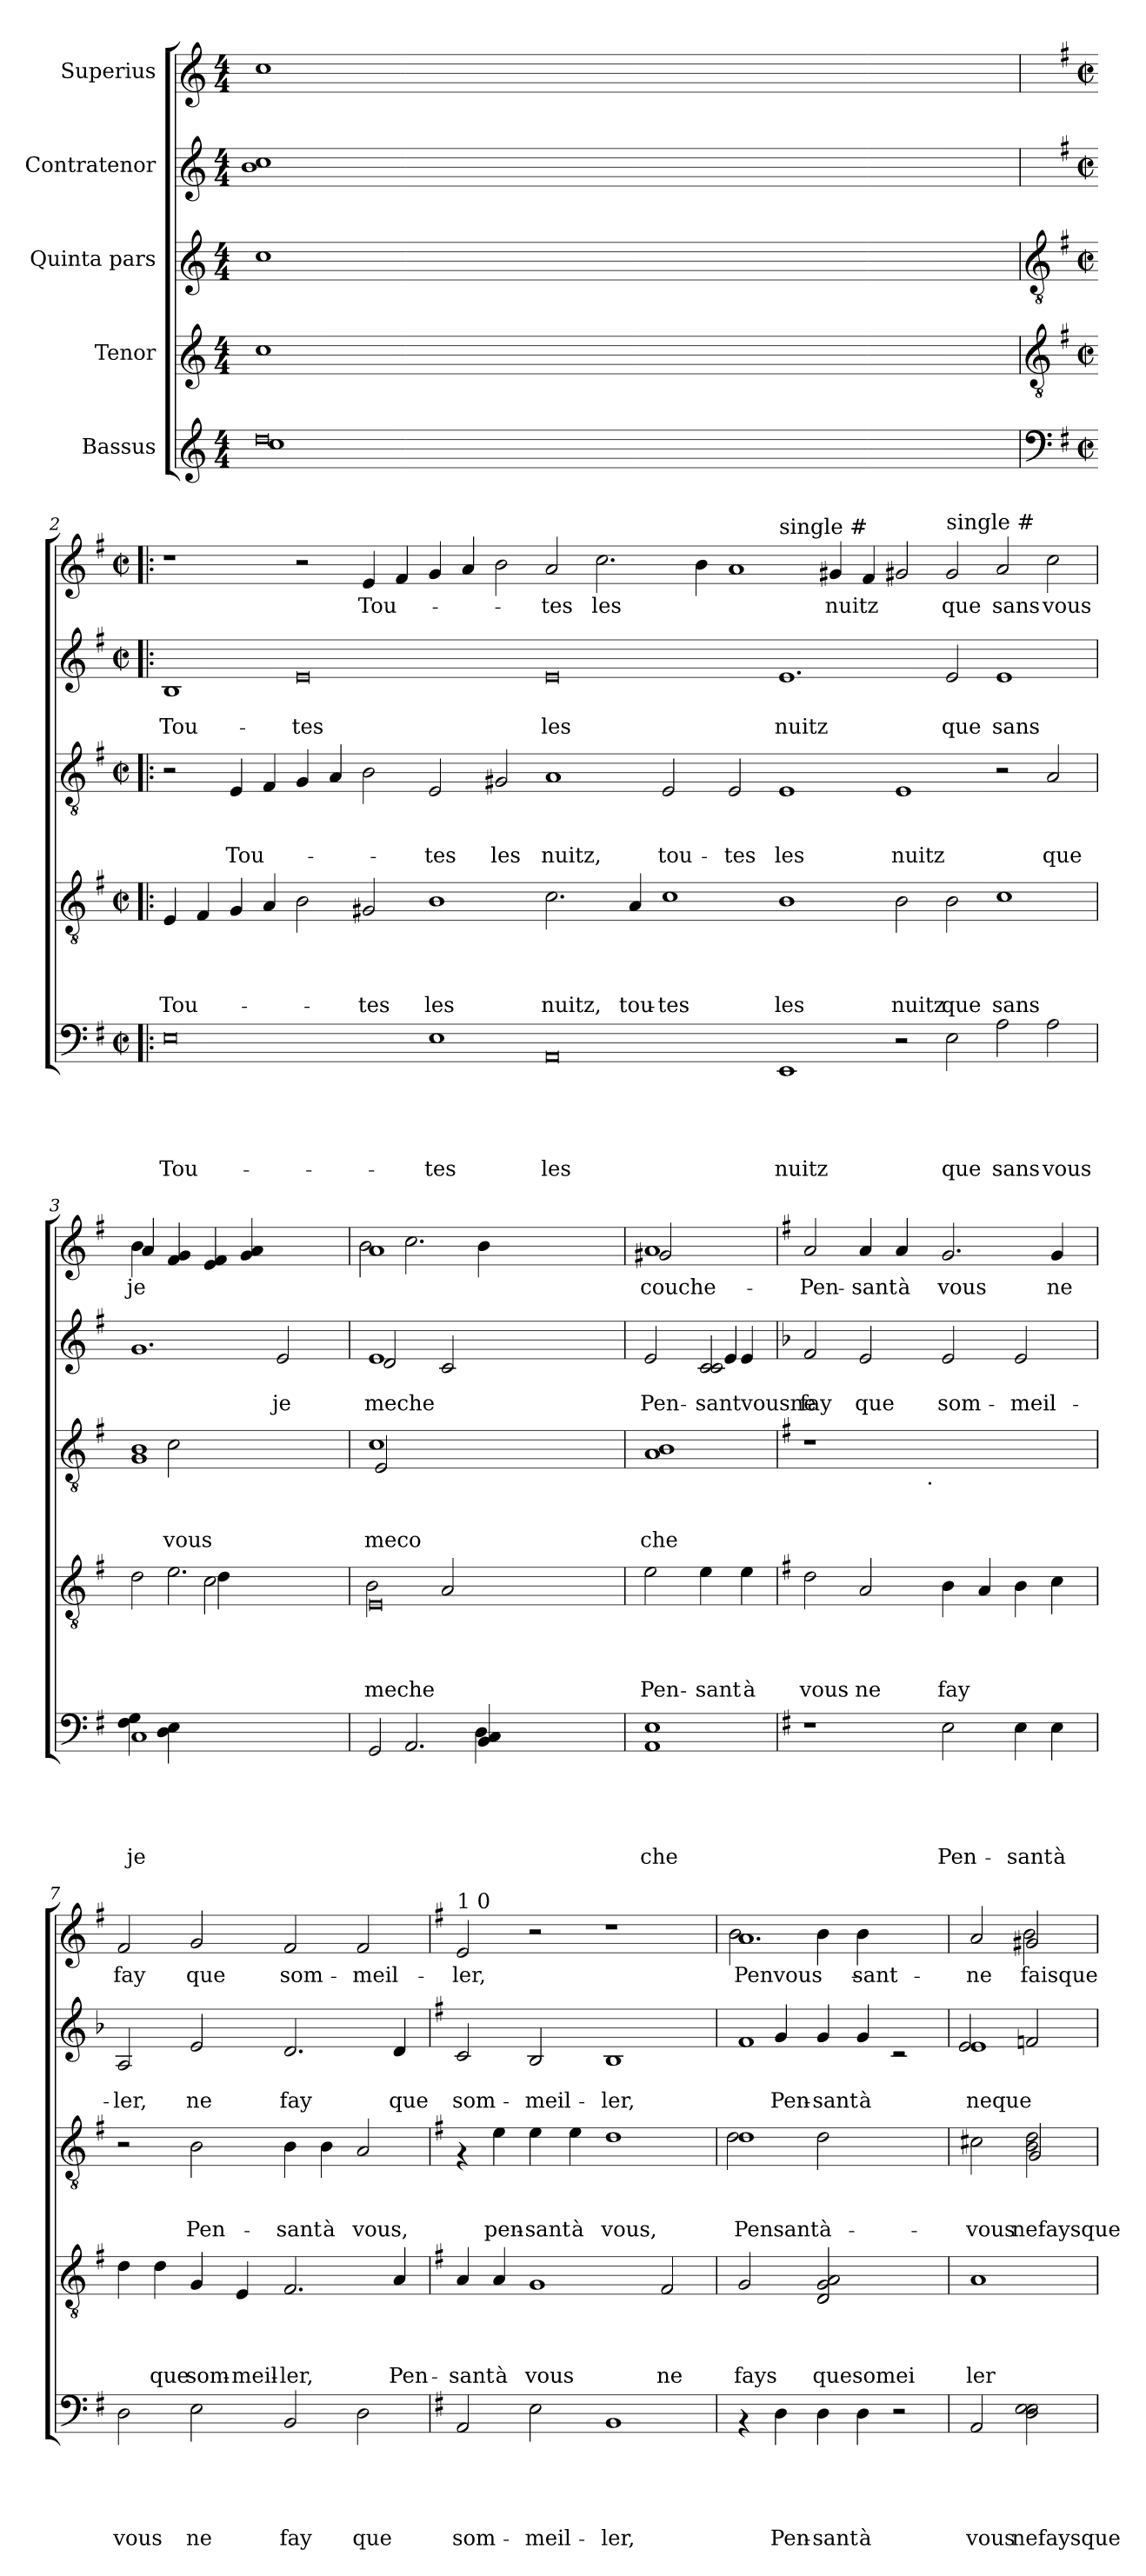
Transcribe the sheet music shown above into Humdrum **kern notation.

**kern	**text	**text	**text	**text	**text	**kern	**text	**text	**text	**text	**kern	**text	**text	**text	**kern	**text	**text	**kern	**text
*part5	*part5	*part5	*part5	*part5	*part5	*part4	*part4	*part4	*part4	*part4	*part3	*part3	*part3	*part3	*part2	*part2	*part2	*part1	*part1
*staff5	*staff5	*staff5	*staff5	*staff5	*staff5	*staff4	*staff4	*staff4	*staff4	*staff4	*staff3	*staff3	*staff3	*staff3	*staff2	*staff2	*staff2	*staff1	*staff1
*I"Bassus	*	*	*	*	*	*I"Tenor	*	*	*	*	*I"Quinta pars	*	*	*	*I"Contratenor	*	*	*I"Superius	*
*clefG2	*	*	*	*	*	*clefG2	*	*	*	*	*clefG2	*	*	*	*clefG2	*	*	*clefG2	*
*k[]	*	*	*	*	*	*k[]	*	*	*	*	*k[]	*	*	*	*k[]	*	*	*k[]	*
*C:	*	*	*	*	*	*C:	*	*	*	*	*C:	*	*	*	*C:	*	*	*C:	*
*M4/4	*	*	*	*	*	*M4/4	*	*	*	*	*M4/4	*	*	*	*M4/4	*	*	*M4/4	*
=1	=1	=1	=1	=1	=1	=1	=1	=1	=1	=1	=1	=1	=1	=1	=1	=1	=1	=1	=1
*^	*	*	*	*	*	*	*	*	*	*	*	*	*	*	*	*	*	*	*
0dd	1cc	.	.	.	.	.	1cc	.	.	.	.	1cc	.	.	.	1b 1cc	.	.	1cc	.
.	1ryy	.	.	.	.	.	1ryy	.	.	.	.	1ryy	.	.	.	1ryy	.	.	1ryy	.
*v	*v	*	*	*	*	*	*	*	*	*	*	*	*	*	*	*	*	*	*	*
=2!|:	=2!|:	=2!|:	=2!|:	=2!|:	=2!|:	=2!|:	=2!|:	=2!|:	=2!|:	=2!|:	=2!|:	=2!|:	=2!|:	=2!|:	=2!|:	=2!|:	=2!|:	=2!|:	=2!|:
*clefF4	*	*	*	*	*	*clefGv2	*	*	*	*	*clefGv2	*	*	*	*	*	*	*	*
*k[f#]	*	*	*	*	*	*k[f#]	*	*	*	*	*k[f#]	*	*	*	*k[f#]	*	*	*k[f#]	*
*G:	*	*	*	*	*	*G:	*	*	*	*	*G:	*	*	*	*G:	*	*	*G:	*
*M2/2	*	*	*	*	*	*M2/2	*	*	*	*	*M2/2	*	*	*	*M2/2	*	*	*M2/2	*
*met(c|)	*	*	*	*	*	*met(c|)	*	*	*	*	*met(c|)	*	*	*	*met(c|)	*	*	*met(c|)	*
*^	*	*	*	*	*	*	*	*	*	*	*	*	*	*	*	*	*	*	*
!	!	!	!	!	!	!LO:LY:b	!	!	!	!	!LO:LY:b	!	!	!	!	!	!	!LO:LY:b	!	!
*v	*v	*	*	*	*	*	*	*	*	*	*	*	*	*	*	*	*	*	*^	*
0E	.	.	.	.	Tou-	4E/	.	.	.	Tou-	2r	.	.	.	1B	.	Tou-	1r	1ryy	.
.	.	.	.	.	.	4F#/	.	.	.	.	.	.	.	.	.	.	.	.	.	.
!	!	!	!	!	!	!	!	!	!	!	!	!	!	!LO:LY:b	!	!	!	!	!	!
.	.	.	.	.	.	4G/	.	.	.	.	4E/	.	.	Tou-	.	.	.	.	.	.
.	.	.	.	.	.	4A/	.	.	.	.	4F#/	.	.	.	.	.	.	.	.	.
!	!	!	!	!	!	!	!	!	!	!	!	!	!	!	!	!	!LO:LY:b	!	!	!
.	.	.	.	.	.	2B\	.	.	.	.	4G/	.	.	.	0e	.	-tes	2r	00ryy	.
.	.	.	.	.	.	.	.	.	.	.	4A/	.	.	.	.	.	.	.	.	.
!	!	!	!	!	!	!	!	!	!	!LO:LY:b	!	!	!	!	!	!	!	!	!	!LO:LY:b
.	.	.	.	.	.	2G#X/	.	.	.	-tes	2B\	.	.	.	.	.	.	4e/	.	Tou-
.	.	.	.	.	.	.	.	.	.	.	.	.	.	.	.	.	.	4f#/	.	.
!	!	!	!	!	!LO:LY:b	!	!	!	!	!LO:LY:b	!	!	!	!LO:LY:b	!	!	!	!	!	!
1E	.	.	.	.	-tes	1B	.	.	.	les	2E/	.	.	-tes	.	.	.	4g/	.	.
.	.	.	.	.	.	.	.	.	.	.	.	.	.	.	.	.	.	4a/	.	.
!	!	!	!	!	!	!	!	!	!	!	!	!	!	!LO:LY:b	!	!	!	!	!	!
.	.	.	.	.	.	.	.	.	.	.	2G#X/	.	.	les	.	.	.	2b\	.	.
!	!	!	!	!	!LO:LY:b	!	!	!	!	!LO:LY:b	!	!	!	!LO:LY:b	!	!	!LO:LY:b	!	!	!LO:LY:b
0AA	.	.	.	.	les	2.c\	.	.	.	nuitz,	1A	.	.	nuitz,	0e	.	les	2a/	.	-tes
!	!	!	!	!	!	!	!	!	!	!	!	!	!	!	!	!	!	!	!	!LO:LY:b
.	.	.	.	.	.	.	.	.	.	.	.	.	.	.	.	.	.	2.cc\	.	les
!	!	!	!	!	!	!	!	!	!	!LO:LY:b	!	!	!	!	!	!	!	!	!	!
.	.	.	.	.	.	4A/	.	.	.	tou-	.	.	.	.	.	.	.	.	.	.
!	!	!	!	!	!	!	!	!	!	!LO:LY:b	!	!	!	!LO:LY:b	!	!	!	!	!	!
.	.	.	.	.	.	1c	.	.	.	-tes	2E/	.	.	tou-	.	.	.	.	.	.
.	.	.	.	.	.	.	.	.	.	.	.	.	.	.	.	.	.	4b\	.	.
!	!	!	!	!	!	!	!	!	!	!	!	!	!	!LO:LY:b	!	!	!	!	!	!
.	.	.	.	.	.	.	.	.	.	.	2E/	.	.	-tes	.	.	.	1a	.	.
!	!	!	!	!	!	!	!	!	!	!	!	!	!	!	!	!	!	!	!LO:TX:a:t=single #	!
!	!	!	!	!	!LO:LY:b	!	!	!	!	!LO:LY:b	!	!	!	!LO:LY:b	!	!	!LO:LY:b	!	!	!
1EE	.	.	.	.	nuitz	1B	.	.	.	les	1E	.	.	les	1.e	.	nuitz	.	0.ryy	.
!	!	!	!	!	!	!	!	!	!	!	!	!	!	!	!	!	!	!	!	!LO:LY:b
.	.	.	.	.	.	.	.	.	.	.	.	.	.	.	.	.	.	4g#/	.	nuitz
.	.	.	.	.	.	.	.	.	.	.	.	.	.	.	.	.	.	4f#/	.	.
!	!	!	!	!	!	!	!	!	!	!LO:LY:b	!	!	!	!LO:LY:b	!	!	!	!	!	!
2r	.	.	.	.	.	2B\	.	.	.	nuitz	1E	.	.	nuitz	.	.	.	2g#X/	.	.
!	!	!	!	!	!	!	!	!	!	!	!	!	!	!	!	!	!	!LO:TX:a:t=single #	!	!
!	!	!	!	!	!LO:LY:b	!	!	!	!	!LO:LY:b	!	!	!	!	!	!	!LO:LY:b	!	!	!LO:LY:b
2E\	.	.	.	.	que	2B\	.	.	.	que	.	.	.	.	2e/	.	que	2g#/	.	que
!	!	!	!	!	!LO:LY:b	!	!	!	!	!LO:LY:b	!	!	!	!	!	!	!LO:LY:b	!	!	!LO:LY:b
2A\	.	.	.	.	sans	1c	.	.	.	sans	2r	.	.	.	1e	.	sans	2a</	.	sans
!	!	!	!	!	!LO:LY:b	!	!	!	!	!	!	!	!	!LO:LY:b	!	!	!	!	!	!LO:LY:b
2A\	.	.	.	.	vous	.	.	.	.	.	2A/	.	.	que	.	.	.	2cc\	.	vous
!!LO:LB:g=z	!!
=3	=3	=3	=3	=3	=3	=3	=3	=3	=3	=3	=3	=3	=3	=3	=3	=3	=3	=3	=3	=3
*^	*	*	*	*	*	*	*	*	*	*	*	*	*	*	*	*	*	*	*	*
!	!	!	!	!	!	!LO:LY:b	!	!	!	!	!	!	!	!	!	!	!	!	!	!	!LO:LY:b
*	*	*	*	*	*	*	*^	*	*	*	*	*^	*	*	*	*^	*	*	*	*	*
*	*	*	*	*	*	*	*	*^	*	*	*	*	*	*	*	*	*	*	*	*	*	*	*	*
1C	4F#\ 4G\	.	.	.	.	je	2d\	4ryy	2ryy	.	.	.	.	1G 1B	4ryy	.	.	.	1.g	1ryy	.	.	4b\	4a/	je
!	!	!	!	!	!	!	!	!	!	!	!	!	!	!	!	!	!	!LO:LY:b	!	!	!	!	!	!	!
.	4D\ 4E\	.	.	.	.	.	.	2.e\	.	.	.	.	.	.	2c\	.	.	vous	.	.	.	.	4f#/ 4g/	2ryy	.
.	2ryy	.	.	.	.	.	2c\	.	4d\	.	.	.	.	.	.	.	.	.	.	.	.	.	4e/ 4f#/	.	.
.	.	.	.	.	.	.	.	.	2ryy	.	.	.	.	.	2ryy	.	.	.	.	.	.	.	4g/ 4a/	2.ryy	.
!	!	!	!	!	!	!	!	!	!	!	!	!	!	!	!	!	!	!	!	!	!	!LO:LY:b	!	!	!
2ryy	2ryy	.	.	.	.	.	2ryy	2ryy	.	.	.	.	.	2ryy	.	.	.	.	.	2e/	.	je	2ryy	.	.
.	.	.	.	.	.	.	.	.	4ryy	.	.	.	.	.	4ryy	.	.	.	.	.	.	.	.	.	.
*	*	*	*	*	*	*	*	*	*	*	*	*	*	*	*	*	*	*	*	*	*	*	*v	*v	*
=4	=4	=4	=4	=4	=4	=4	=4	=4	=4	=4	=4	=4	=4	=4	=4	=4	=4	=4	=4	=4	=4	=4	=4	=4
*^	*^	*	*	*	*	*	*	*	*	*	*	*	*	*	*	*	*	*	*	*	*	*	*	*
!	!	!	!	!	!	!	!	!	!	!	!	!	!	!	!LO:LY:b	!	!	!	!	!LO:LY:b	!	!	!	!LO:LY:b	!	!
*	*	*	*	*	*	*	*	*	*	*	*	*	*	*	*	*	*	*	*	*	*	*	*	*	*^	*
*	*	*	*	*	*	*	*	*	*	*	*	*	*	*	*	*	*	*	*	*	*	*	*	*	*	*^	*
*	*	*	*	*	*	*	*	*	*	*v	*v	*	*	*	*	*	*	*	*	*	*	*	*	*	*	*	*^	*
2GG/	4ryy	2.ryy	2.ryy	.	.	.	.	.	0E	2B\	.	.	.	meche	1c	2E/	.	.	meco	1e	2d/	.	meche	1a	2b\	4ryy	2.ryy	.
.	2.AA/	.	.	.	.	.	.	.	.	.	.	.	.	.	.	.	.	.	.	.	.	.	.	.	.	2.cc\	.	.
1ryy	.	.	.	.	.	.	.	.	.	2A/	.	.	.	.	.	1ryy	.	.	.	.	2c/	.	.	.	1ryy	.	.	.
.	.	4BB/ 4C/	4D\	.	.	.	.	.	.	.	.	.	.	.	.	.	.	.	.	.	.	.	.	.	.	.	4b\	.
.	1ryy	1ryy	1ryy	.	.	.	.	.	.	1ryy	.	.	.	.	1ryy	.	.	.	.	1ryy	1ryy	.	.	1ryy	.	1ryy	1ryy	.
2ryy	.	.	.	.	.	.	.	.	.	.	.	.	.	.	.	2ryy	.	.	.	.	.	.	.	.	2ryy	.	.	.
*v	*v	*v	*v	*	*	*	*	*	*	*	*	*	*	*	*	*	*	*	*	*	*	*	*	*	*v	*v	*v	*
*	*	*	*	*	*	*v	*v	*	*	*	*	*	*	*	*	*	*	*	*	*	*	*	*
=5	=5	=5	=5	=5	=5	=5	=5	=5	=5	=5	=5	=5	=5	=5	=5	=5	=5	=5	=5	=5	=5	=5
!	!	!	!	!	!LO:LY:b	!	!	!	!	!LO:LY:b	!	!	!	!	!LO:LY:b	!	!	!	!LO:LY:b	!	!	!LO:LY:b
*	*	*	*	*	*	*	*	*	*	*	*v	*v	*	*	*	*	*	*	*	*	*	*
1AA 1E	.	.	.	.	che	2e\	.	.	.	Pen-	1A 1B	.	.	che	2e/	2ryy	.	Pen-	1a	2g#X/	couche-
!	!	!	!	!	!	!	!	!	!	!LO:LY:b	!	!	!	!	!	!	!	!LO:LY:b	!	!	!
.	.	.	.	.	.	4e\	.	.	.	-sant	.	.	.	.	2c/ 2c/	4e/	.	-santvousne	.	2ryy	.
!	!	!	!	!	!	!	!	!	!	!LO:LY:b	!	!	!	!	!	!	!	!	!	!	!
.	.	.	.	.	.	4e\	.	.	.	à	.	.	.	.	.	4e/	.	.	.	.	.
*	*	*	*	*	*	*	*	*	*	*	*	*	*	*	*v	*v	*	*	*	*	*
*	*	*	*	*	*	*	*	*	*	*	*	*	*	*	*	*	*	*v	*v	*
=6	=6	=6	=6	=6	=6	=6	=6	=6	=6	=6	=6	=6	=6	=6	=6	=6	=6	=6	=6
*	*	*	*	*	*	*	*	*	*	*	*	*	*	*	*k[b-]	*	*	*	*
*	*	*	*	*	*	*	*	*	*	*	*	*	*	*	*F:	*	*	*	*
*	*	*	*	*	*	*	*	*	*	*	*	*	*	*	*^	*	*	*	*
!	!	!	!	!	!	!	!	!	!	!LO:LY:b	!	!	!	!	!	!	!	!LO:LY:b	!	!LO:LY:b
*	*	*	*	*	*	*	*	*	*	*	*^	*	*	*	*v	*v	*	*	*	*
1r	.	.	.	.	.	2d\	.	.	.	vous	1r	2...ryy	.	.	.	2f/	.	fay	2a/	-Pen-
!	!	!	!	!	!	!	!	!	!	!LO:LY:b	!	!	!	!	!	!	!	!LO:LY:b	!	!LO:LY:b
.	.	.	.	.	.	2A/	.	.	.	ne	.	.	.	.	.	2e/	.	que	4a/	-sant
!	!	!	!	!	!	!	!	!	!	!	!	!	!	!	!	!	!	!	!	!LO:LY:b
.	.	.	.	.	.	.	.	.	.	.	.	.	.	.	.	.	.	.	4a/	à
!	!	!	!	!	!	!	!	!	!	!	!	!LO:TX:b:t=.	!	!	!	!	!	!	!	!
.	.	.	.	.	.	.	.	.	.	.	.	1ryy	.	.	.	.	.	.	.	.
!	!	!	!	!	!LO:LY:b	!	!	!	!	!LO:LY:b	!	!	!	!	!	!	!	!LO:LY:b	!	!LO:LY:b
2E\	.	.	.	.	Pen-	4B\	.	.	.	fay	1ryy	.	.	.	.	2e/	.	som-	2.g/	vous
.	.	.	.	.	.	4A/	.	.	.	.	.	.	.	.	.	.	.	.	.	.
!	!	!	!	!	!LO:LY:b	!	!	!	!	!	!	!	!	!	!	!	!	!LO:LY:b	!	!
4E\	.	.	.	.	-sant	4B\	.	.	.	.	.	.	.	.	.	2e/	.	-meil-	.	.
!	!	!	!	!	!LO:LY:b	!	!	!	!	!	!	!	!	!	!	!	!	!	!	!LO:LY:b
4E\	.	.	.	.	à	4c\	.	.	.	.	.	.	.	.	.	.	.	.	4g/	ne
.	.	.	.	.	.	.	.	.	.	.	.	16ryy	.	.	.	.	.	.	.	.
=7	=7	=7	=7	=7	=7	=7	=7	=7	=7	=7	=7	=7	=7	=7	=7	=7	=7	=7	=7	=7
!	!	!	!	!	!LO:LY:b	!	!	!	!	!	!	!	!	!	!	!	!	!LO:LY:b	!	!LO:LY:b
*	*	*	*	*	*	*	*	*	*	*	*v	*v	*	*	*	*	*	*	*	*
2D\	.	.	.	.	vous	4d\	.	.	.	.	2r	.	.	.	2A/	.	-ler,	2f#/	fay
!	!	!	!	!	!	!	!	!	!	!LO:LY:b	!	!	!	!	!	!	!	!	!
.	.	.	.	.	.	4d\	.	.	.	que	.	.	.	.	.	.	.	.	.
!	!	!	!	!	!LO:LY:b	!	!	!	!	!LO:LY:b	!	!	!	!LO:LY:b	!	!	!LO:LY:b	!	!LO:LY:b
2E\	.	.	.	.	ne	4G/	.	.	.	som-	2B\	.	.	Pen-	2e/	.	ne	2g/	que
!	!	!	!	!	!	!	!	!	!	!LO:LY:b	!	!	!	!	!	!	!	!	!
.	.	.	.	.	.	4E/	.	.	.	-meil-	.	.	.	.	.	.	.	.	.
!	!	!	!	!	!LO:LY:b	!	!	!	!	!LO:LY:b	!	!	!	!LO:LY:b	!	!	!LO:LY:b	!	!LO:LY:b
2BB/	.	.	.	.	fay	2.F#/	.	.	.	-ler,	4B\	.	.	-sant	2.d/	.	fay	2f#/	som-
!	!	!	!	!	!	!	!	!	!	!	!	!	!	!LO:LY:b	!	!	!	!	!
.	.	.	.	.	.	.	.	.	.	.	4B\	.	.	à	.	.	.	.	.
!	!	!	!	!	!LO:LY:b	!	!	!	!	!	!	!	!	!LO:LY:b	!	!	!	!	!LO:LY:b
2D\	.	.	.	.	que	.	.	.	.	.	2A/	.	.	vous,	.	.	.	2f#/	-meil-
!	!	!	!	!	!	!	!	!	!	!LO:LY:b	!	!	!	!	!	!	!LO:LY:b	!	!
.	.	.	.	.	.	4A/	.	.	.	Pen-	.	.	.	.	4d/	.	que	.	.
!!LO:PB:g=z
=8	=8	=8	=8	=8	=8	=8	=8	=8	=8	=8	=8	=8	=8	=8	=8	=8	=8	=8	=8
*	*	*	*	*	*	*	*	*	*	*	*	*	*	*	*k[f#]	*	*	*	*
*	*	*	*	*	*	*	*	*	*	*	*	*	*	*	*G:	*	*	*	*
!	!	!	!	!	!	!	!	!	!	!	!	!	!	!	!	!	!	!LO:TX:a:t=1 0	!
!	!	!	!	!	!LO:LY:b	!	!	!	!	!LO:LY:b	!	!	!	!	!	!	!LO:LY:b	!	!LO:LY:b
2AA/	.	.	.	.	som-	4A/	.	.	.	-sant	4rF	.	.	.	2c/	.	som-	2e/	-ler,
!	!	!	!	!	!	!	!	!	!	!LO:LY:b	!	!	!	!LO:LY:b	!	!	!	!	!
.	.	.	.	.	.	4A/	.	.	.	à	4e\	.	.	pen-	.	.	.	.	.
!	!	!	!	!	!LO:LY:b	!	!	!	!	!LO:LY:b	!	!	!	!LO:LY:b	!	!	!LO:LY:b	!	!
2E\	.	.	.	.	-meil-	1G	.	.	.	vous	4e\	.	.	-sant	2B/	.	-meil-	2r	.
!	!	!	!	!	!	!	!	!	!	!	!	!	!	!LO:LY:b	!	!	!	!	!
.	.	.	.	.	.	.	.	.	.	.	4e\	.	.	à	.	.	.	.	.
!	!	!	!	!	!LO:LY:b	!	!	!	!	!	!	!	!	!LO:LY:b	!	!	!LO:LY:b	!	!
1BB	.	.	.	.	-ler,	.	.	.	.	.	1d	.	.	vous,	1B	.	-ler,	1r	.
!	!	!	!	!	!	!	!	!	!	!LO:LY:b	!	!	!	!	!	!	!	!	!
.	.	.	.	.	.	2F#/	.	.	.	ne	.	.	.	.	.	.	.	.	.
=9	=9	=9	=9	=9	=9	=9	=9	=9	=9	=9	=9	=9	=9	=9	=9	=9	=9	=9	=9
!	!	!	!	!	!	!	!	!	!	!LO:LY:b	!	!	!	!LO:LY:b	!	!	!	!	!LO:LY:b
*	*	*	*	*	*	*	*	*	*	*	*^	*	*	*	*^	*	*	*^	*
4rAA	.	.	.	.	.	2G/	.	.	.	fays	1d	2d\	.	.	Pensant-	1f#	4ryy	.	.	1.a	2b\	Penvous-
!	!	!	!	!	!LO:LY:b	!	!	!	!	!	!	!	!	!	!	!	!	!	!LO:LY:b	!	!	!
4D\	.	.	.	.	Pen-	.	.	.	.	.	.	.	.	.	.	.	4g/	.	Pen-	.	.	.
!	!	!	!	!	!LO:LY:b	!	!	!	!	!LO:LY:b	!	!	!	!	!LO:LY:b	!	!	!	!LO:LY:b	!	!	!
4D\	.	.	.	.	-sant	2D/ 2G/ 2A/	.	.	.	quesomei	.	2d\	.	.	-à	.	4g/	.	-sant	.	4b\	.
!	!	!	!	!	!LO:LY:b	!	!	!	!	!	!	!	!	!	!	!	!	!	!LO:LY:b	!	!	!LO:LY:b
4D\	.	.	.	.	à	.	.	.	.	.	.	.	.	.	.	.	4g/	.	à	.	4b\	-sant
2r	.	.	.	.	.	2ryy	.	.	.	.	2ryy	2ryy	.	.	.	2ryy	2rc	.	.	.	2ryy	.
=10	=10	=10	=10	=10	=10	=10	=10	=10	=10	=10	=10	=10	=10	=10	=10	=10	=10	=10	=10	=10	=10	=10
!	!	!	!	!	!LO:LY:b	!	!	!	!	!LO:LY:b	!	!	!	!	!LO:LY:b	!	!	!	!LO:LY:b	!	!	!LO:LY:b
2AA/	.	.	.	.	vous	1A	.	.	.	ler	2c#X\	2ryy	.	.	vous	1e	2e/	.	neque	2a/	2ryy	ne
!	!	!	!	!	!LO:LY:b	!	!	!	!	!	!	!	!	!	!LO:LY:b	!	!	!	!	!	!	!LO:LY:b
2D\ 2E\ 2E\	.	.	.	.	nefaysque	.	.	.	.	.	2B\ 2d\	2G/	.	.	nefaysque	.	2fn/	.	.	2g#X/	2b\	faisque
*	*	*	*	*	*	*	*	*	*	*	*v	*v	*	*	*	*	*	*	*	*v	*v	*
*	*	*	*	*	*	*	*	*	*	*	*	*	*	*	*v	*v	*	*	*	*
=	=	=	=	=	=	=	=	=	=	=	=	=	=	=	=	=	=	=	=
*-	*-	*-	*-	*-	*-	*-	*-	*-	*-	*-	*-	*-	*-	*-	*-	*-	*-	*-	*-
